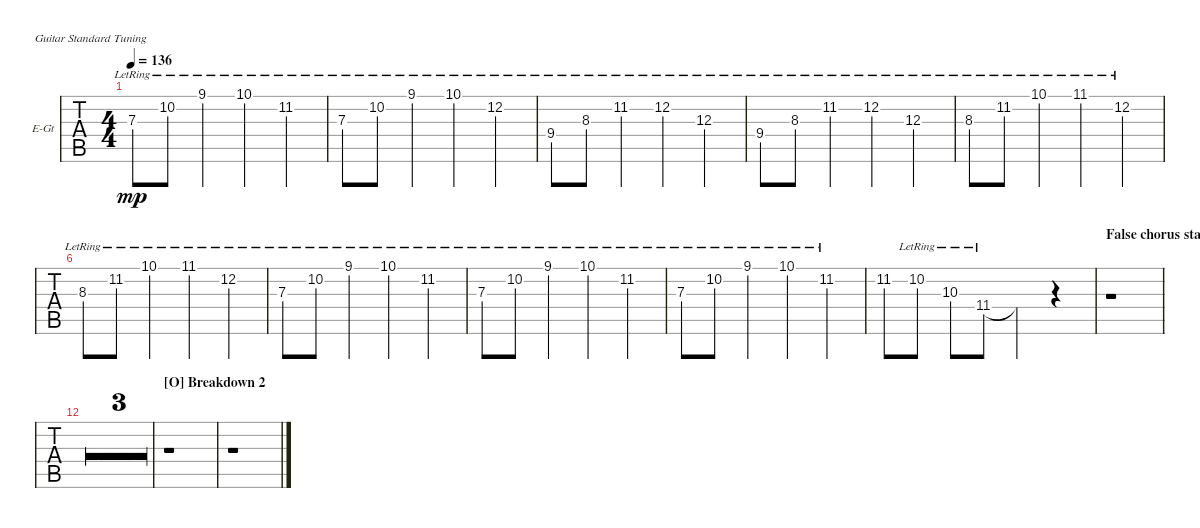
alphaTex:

\defaultSystemsLayout 4
\bracketExtendMode groupsimilarinstruments
\firstSystemTrackNameOrientation horizontal
\otherSystemsTrackNameOrientation horizontal
\defaultBarNumberDisplay FirstOfSystem
\track ("Lead" "E-Gt") {multiBarRest instrument distortionguitar}
\staff {tabs}
\tuning (E4 B3 G3 D3 A2 E2)
\ts (4 4)
\tempo 136
\clef g2
\ks c
7.3{lr}.8{dy mp} 10.2{lr}.8 9.1{lr}.4 10.1{lr}.4 11.2{lr}.4 |
7.3{lr}.8 10.2{lr}.8 9.1{lr}.4 10.1{lr}.4 12.2{lr}.4 |
9.4{lr}.8 8.3{lr}.8 11.2{lr}.4 12.2{lr}.4 12.3{lr}.4 |
9.4{lr}.8 8.3{lr}.8 11.2{lr}.4 12.2{lr}.4 12.3{lr}.4 |
8.3{lr}.8 11.2{lr}.8 10.1{lr}.4 11.1{lr}.4 12.2{lr}.4 |
8.3{lr}.8 11.2{lr}.8 10.1{lr}.4 11.1{lr}.4 12.2{lr}.4 |
7.3{lr}.8 10.2{lr}.8 9.1{lr}.4 10.1{lr}.4 11.2{lr}.4 |
7.3{lr}.8 10.2{lr}.8 9.1{lr}.4 10.1{lr}.4 11.2{lr}.4 |
7.3{lr}.8 10.2{lr}.8 9.1{lr}.4 10.1{lr}.4 11.2{lr}.4 |
11.2.8 10.2{lr}.8 10.3{lr}.8 11.4{lr}.8 11.4{t}.4 r.4 |
\section ("" "False chorus start")
r.1 |
r.1 |
r.1 |
r.1 |
\section ("O" "Breakdown 2")
r.1 |
r.1
